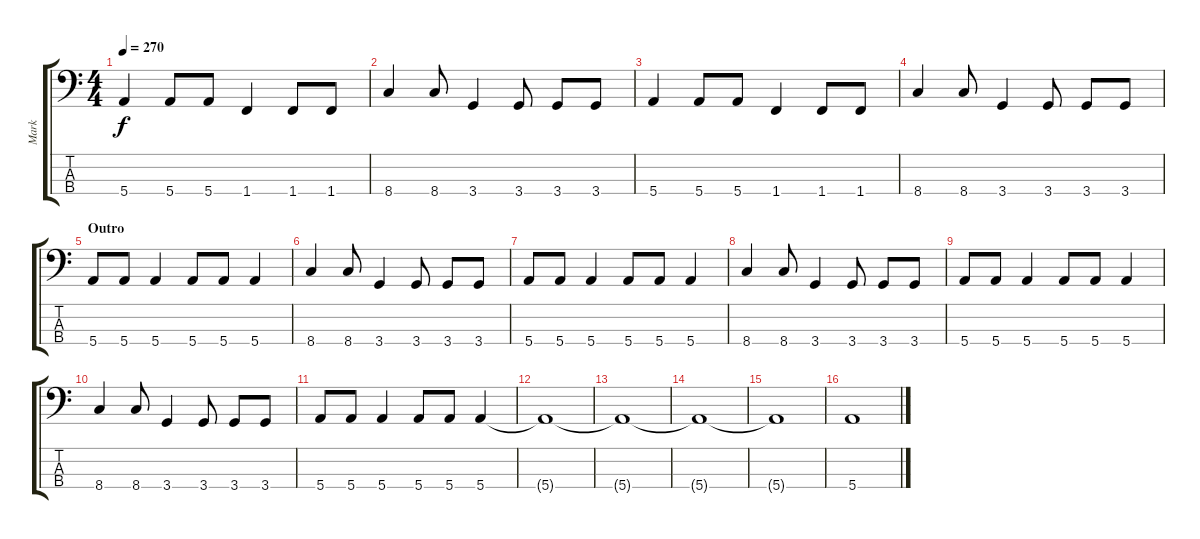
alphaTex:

\track ("Mark" "Mark") {instrument slapbass1}
\staff {score tabs}
\tuning (G2 D2 A1 E1) {hide}
\ts (4 4)
\tempo 270
\clef f4
\ks c
5.4.4{dy f} 5.4.8 5.4.8 1.4.4 1.4.8 1.4.8 |
8.4.4 8.4.8 3.4.4 3.4.8 3.4.8 3.4.8 |
5.4.4 5.4.8 5.4.8 1.4.4 1.4.8 1.4.8 |
8.4.4 8.4.8 3.4.4 3.4.8 3.4.8 3.4.8 |
\section ("" "Outro")
5.4.8 5.4.8 5.4.4 5.4.8 5.4.8 5.4.4 |
8.4.4 8.4.8 3.4.4 3.4.8 3.4.8 3.4.8 |
5.4.8 5.4.8 5.4.4 5.4.8 5.4.8 5.4.4 |
8.4.4 8.4.8 3.4.4 3.4.8 3.4.8 3.4.8 |
5.4.8 5.4.8 5.4.4 5.4.8 5.4.8 5.4.4 |
8.4.4 8.4.8 3.4.4 3.4.8 3.4.8 3.4.8 |
5.4.8 5.4.8 5.4.4 5.4.8 5.4.8 5.4.4 |
5.4{t}.1 |
5.4{t}.1 |
5.4{t}.1 |
5.4{t}.1 |
5.4.1
